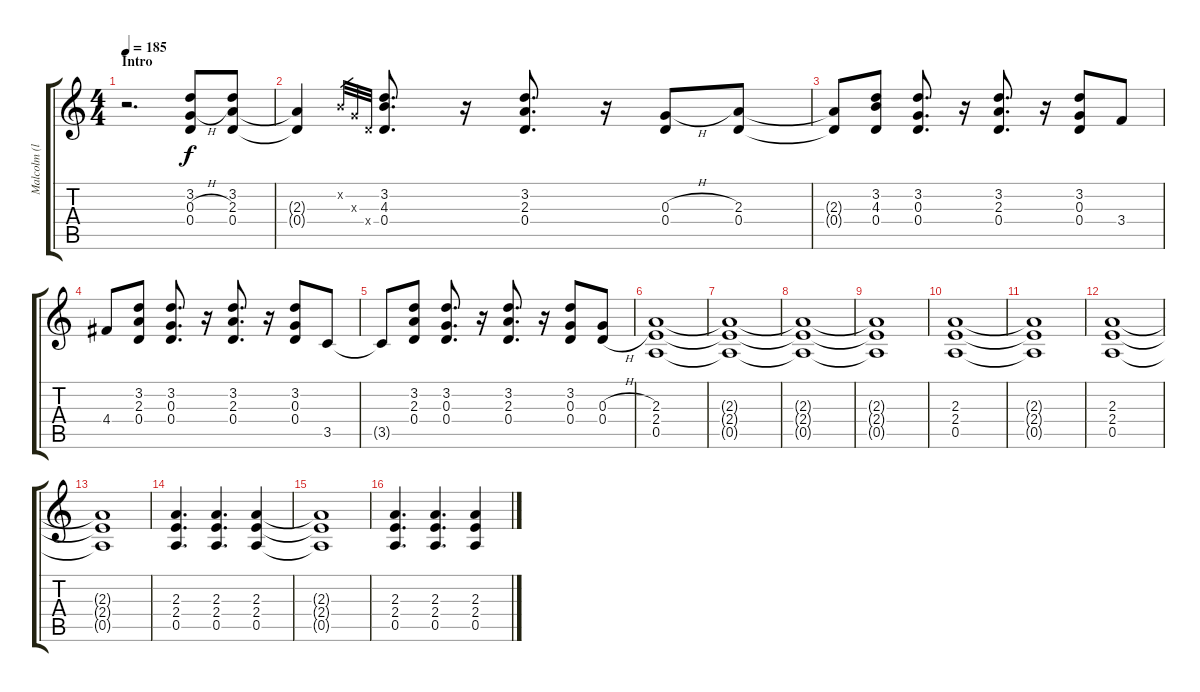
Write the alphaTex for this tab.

\track ("Malcolm (live)" "Malcolm (l") {instrument overdrivenguitar}
\staff {score tabs}
\tuning (E4 B3 G3 D3 A2 E2) {hide}
\ts (4 4)
\section ("" "Intro")
\tempo 185
\clef g2
\ks c
r.2{d dy f instrument overdrivenguitar} (3.2 0.3{h} 0.4).8 (3.2 2.3 0.4).8 |
(2.3{t} 0.4{t}).4 0.2{x}.32{gr} 0.3{x}.32{gr} 0.4{x}.32{gr} (3.2 4.3 0.4).8{d} r.16 (3.2 2.3 0.4).8{d} r.16 (0.3{h} 0.4).8 (2.3 0.4).8 |
(2.3{t} 0.4{t}).8 (3.2 4.3 0.4).8 (3.2 0.3 0.4).8{d} r.16 (3.2 2.3 0.4).8{d} r.16 (3.2 0.3 0.4).8 3.4.8 |
4.4.8 (3.2 2.3 0.4).8 (3.2 0.3 0.4).8{d} r.16 (3.2 2.3 0.4).8{d} r.16 (3.2 0.3 0.4).8 3.5.8 |
3.5{t}.8 (3.2 2.3 0.4).8 (3.2 0.3 0.4).8{d} r.16 (3.2 2.3 0.4).8{d} r.16 (3.2 0.3 0.4).8 (0.3{h} 0.4{h}).8 |
(2.3 2.4 0.5).1 |
(2.3{t} 2.4{t} 0.5{t}).1 |
(2.3{t} 2.4{t} 0.5{t}).1 |
(2.3{t} 2.4{t} 0.5{t}).1 |
(2.3 2.4 0.5).1 |
(2.3{t} 2.4{t} 0.5{t}).1 |
(2.3 2.4 0.5).1 |
(2.3{t} 2.4{t} 0.5{t}).1 |
(2.3 2.4 0.5).4{d} (2.3 2.4 0.5).4{d} (2.3 2.4 0.5).4 |
(2.3{t} 2.4{t} 0.5{t}).1 |
(2.3 2.4 0.5).4{d} (2.3 2.4 0.5).4{d} (2.3 2.4 0.5).4
